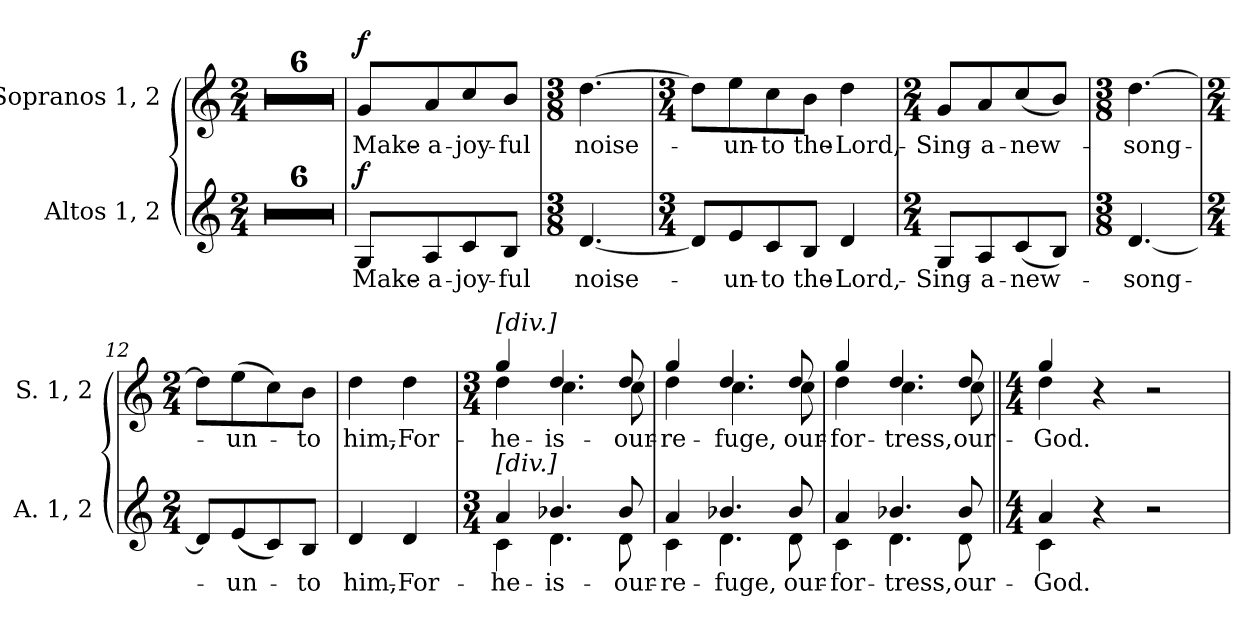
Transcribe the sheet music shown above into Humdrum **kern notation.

**kern	**text	**dynam	**kern	**text	**dynam
*part2	*part2	*part2	*part1	*part1	*part1
*staff2	*staff2	*staff2	*staff1	*staff1	*staff1
*I"Altos 1, 2	*	*	*I"Sopranos 1, 2	*	*
*I'A. 1, 2	*	*	*I'S. 1, 2	*	*
*clefG2	*	*	*clefG2	*	*
*k[]	*	*	*k[]	*	*
!!LO:TX:omd:t=Allegro  = 132
*M2/4	*	*	*M2/4	*	*
*MM132	*	*	*MM132	*	*
=1	=1	=1	=1	=1	=1
2r	.	.	2r	.	.
=2	=2	=2	=2	=2	=2
2r	.	.	2r	.	.
=3	=3	=3	=3	=3	=3
2r	.	.	2r	.	.
=4	=4	=4	=4	=4	=4
2r	.	.	2r	.	.
=5	=5	=5	=5	=5	=5
2r	.	.	2r	.	.
=6	=6	=6	=6	=6	=6
2r	.	.	2r	.	.
=7	=7	=7	=7	=7	=7
*	*	*	*MM144	*	*
!	!	!LO:DY:a	!	!	!LO:DY:b
8G/L	-Make-	f	8g/L	-Make-	f
8A/	-a-	.	8a/	-a-	.
*	*	*	*MM120	*	*
8c/	joy-	.	8cc/	joy-	.
8B/J	-ful	.	8b/J	-ful	.
!!LO:LB:g=z
=8	=8	=8	=8	=8	=8
*M3/8	*	*	*M3/8	*	*
[4.d/	-noise-	.	[4.dd\	-noise-	.
=9	=9	=9	=9	=9	=9
*M3/4	*	*	*M3/4	*	*
8d/L]	.	.	8dd\L]	.	.
8e/	un-	.	8ee\	un-	.
8c/	-to	.	8cc\	-to	.
8B/J	-the-	.	8b\J	-the-	.
4d/	-Lord,-	.	4dd\	-Lord,-	.
=10	=10	=10	=10	=10	=10
*M2/4	*	*	*M2/4	*	*
8G/L	-Sing-	.	8g/L	-Sing-	.
8A/	-a-	.	8a/	-a-	.
(<8c/	-new-	.	(<8cc/	-new-	.
8B/J)	.	.	8b/J)	.	.
=11	=11	=11	=11	=11	=11
*M3/8	*	*	*M3/8	*	*
[4.d/	-song-	.	[4.dd\	-song-	.
=12	=12	=12	=12	=12	=12
*M2/4	*	*	*M2/4	*	*
8d/L]	.	.	8dd\L]	.	.
(<8e/	un-	.	(>8ee\	un-	.
8c/)	.	.	8cc\)	.	.
8B/J	-to	.	8b\J	-to	.
!!LO:LB:g=z
=13	=13	=13	=13	=13	=13
4d/	-him,-	.	4dd\	-him,-	.
4d/	-For-	.	4dd\	-For-	.
=14	=14	=14	=14	=14	=14
*M3/4	*	*	*M3/4	*	*
*^	*	*	*^	*	*
!	!	!	!	!LO:TX:a:t=[div.]	!	!	!
!LO:TX:a:t=[div.]	!	!	!	!	!	!	!
4a/	4c\	-he-	.	4gg/	4dd\	-he-	.
4.b-X/	4.d\	-is-	.	4.dd/	4.cc\	-is-	.
8b-/	8d\	-our-	.	8dd/	8cc\	-our-	.
=15	=15	=15	=15	=15	=15	=15	=15
4a/	4c\	re-	.	4gg/	4dd\	re-	.
4.b-X/	4.d\	-fuge,	.	4.dd/	4.cc\	-fuge,	.
8b-/	8d\	-our-	.	8dd/	8cc\	-our-	.
=16	=16	=16	=16	=16	=16	=16	=16
4a/	4c\	for-	.	4gg/	4dd\	for-	.
4.b-X/	4.d\	-tress,	.	4.dd/	4.cc\	-tress,	.
8b-/	8d\	-our-	.	8dd/	8cc\	-our-	.
=17||	=17||	=17||	=17||	=17||	=17||	=17||	=17||
*M4/4	*	*	*	*M4/4	*	*	*
*	*	*	*	*MM56	*	*	*
4a/	4c\	-God.-	.	4gg/	4dd\	-God.-	.
4r	4ryy	.	.	4r	4ryy	.	.
2r	2ryy	.	.	2r	2ryy	.	.
*v	*v	*	*	*	*	*	*
*	*	*	*v	*v	*	*
=	=	=	=	=	=
*-	*-	*-	*-	*-	*-
